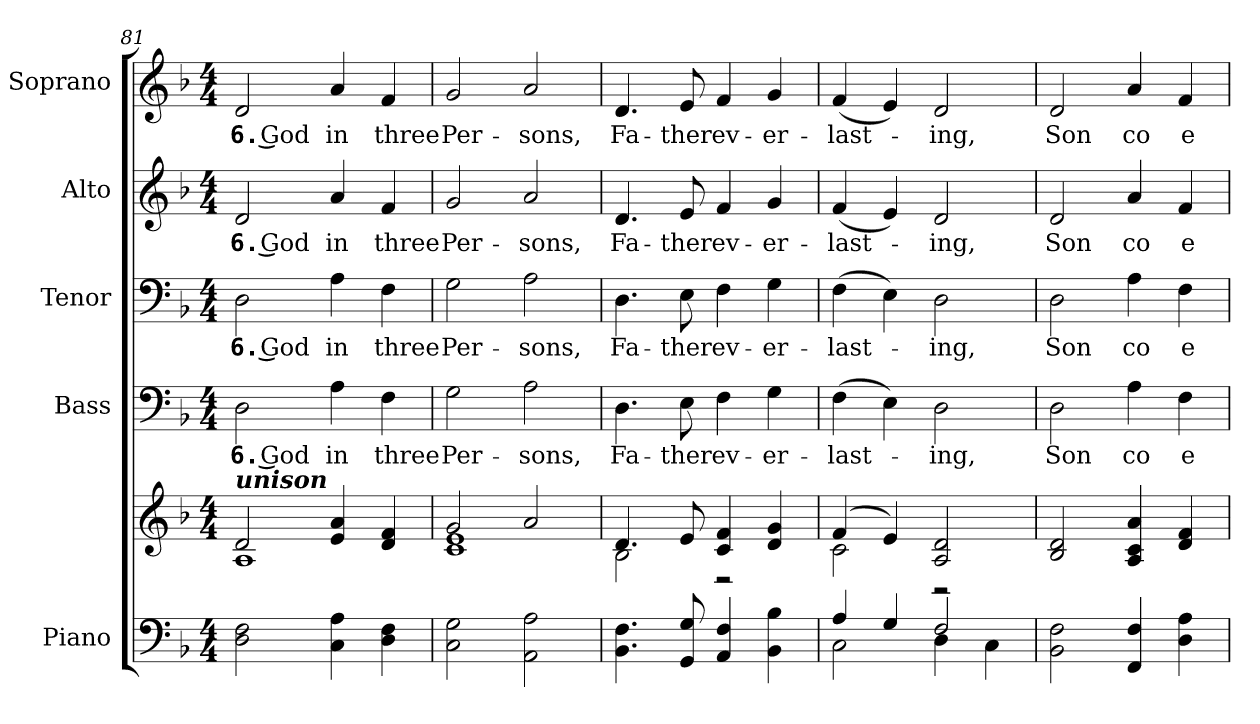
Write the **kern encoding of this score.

**kern	**kern	**kern	**text	**kern	**text	**kern	**text	**kern	**text
*part5	*part5	*part4	*part4	*part3	*part3	*part2	*part2	*part1	*part1
*staff6	*staff5	*staff4	*staff4	*staff3	*staff3	*staff2	*staff2	*staff1	*staff1
*I"Piano	*	*I"Bass	*	*I"Tenor	*	*I"Alto	*	*I"Soprano	*
*I'Pno.	*	*I'B.	*	*I'T.	*	*I'A.	*	*I'S.	*
*clefF4	*clefG2	*clefF4	*	*clefF4	*	*clefG2	*	*clefG2	*
*k[b-]	*k[b-]	*k[b-]	*	*k[b-]	*	*k[b-]	*	*k[b-]	*
*F:	*F:	*F:	*	*F:	*	*F:	*	*F:	*
*M4/4	*M4/4	*M4/4	*	*M4/4	*	*M4/4	*	*M4/4	*
=81	=81	=81	=81	=81	=81	=81	=81	=81	=81
*	*^	*	*	*	*	*	*	*	*
!	!	!	!	!LO:LY:b:color=#000000	!	!	!	!	!	!
!	!	!	!	!	!	!LO:LY:b:color=#000000	!	!	!	!
!	!	!	!	!	!	!	!	!LO:LY:b:color=#000000	!	!
!	!LO:TX:a:Bi:t=unison	!	!	!	!	!	!	!	!	!
!	!	!	!	!	!	!	!	!	!	!LO:LY:b:color=#000000
2Di\ 2Fi	2di/	1Ai	2Di\	6. God	2Di\	6. God	2di/	6. God	2di/	6. God
!	!	!	!	!LO:LY:b:color=#000000	!	!	!	!	!	!
!	!	!	!	!	!	!LO:LY:b:color=#000000	!	!	!	!
!	!	!	!	!	!	!	!	!LO:LY:b:color=#000000	!	!
!	!	!	!	!	!	!	!	!	!	!LO:LY:b:color=#000000
4Ci\ 4Ai	4ei/ 4ai	.	4Ai\	in	4Ai\	in	4ai/	in	4ai/	in
!	!	!	!	!LO:LY:b:color=#000000	!	!	!	!	!	!
!	!	!	!	!	!	!LO:LY:b:color=#000000	!	!	!	!
!	!	!	!	!	!	!	!	!LO:LY:b:color=#000000	!	!
!	!	!	!	!	!	!	!	!	!	!LO:LY:b:color=#000000
4Di\ 4Fi	4di/ 4fi	.	4Fi\	three	4Fi\	three	4fi/	three	4fi/	three
=82	=82	=82	=82	=82	=82	=82	=82	=82	=82	=82
!	!	!	!	!LO:LY:b:color=#000000	!	!	!	!	!	!
!	!	!	!	!	!	!LO:LY:b:color=#000000	!	!	!	!
!	!	!	!	!	!	!	!	!LO:LY:b:color=#000000	!	!
!	!	!	!	!	!	!	!	!	!	!LO:LY:b:color=#000000
2Ci\ 2Gi	2gi/	1ci 1ei	2Gi\	Per-	2Gi\	Per-	2gi/	Per-	2gi/	Per-
!	!	!	!	!LO:LY:b:color=#000000	!	!	!	!	!	!
!	!	!	!	!	!	!LO:LY:b:color=#000000	!	!	!	!
!	!	!	!	!	!	!	!	!LO:LY:b:color=#000000	!	!
!	!	!	!	!	!	!	!	!	!	!LO:LY:b:color=#000000
2AAi\ 2Ai	2ai/	.	2Ai\	-sons,	2Ai\	-sons,	2ai/	-sons,	2ai/	-sons,
=83	=83	=83	=83	=83	=83	=83	=83	=83	=83	=83
!	!	!	!	!LO:LY:b:color=#000000	!	!	!	!	!	!
!	!	!	!	!	!	!LO:LY:b:color=#000000	!	!	!	!
!	!	!	!	!	!	!	!	!LO:LY:b:color=#000000	!	!
!	!	!	!	!	!	!	!	!	!	!LO:LY:b:color=#000000
4.BB-i\ 4.Fi	4.di/	2B-i\	4.Di\	Fa-	4.Di\	Fa-	4.di/	Fa-	4.di/	Fa-
!	!	!	!	!LO:LY:b:color=#000000	!	!	!	!	!	!
!	!	!	!	!	!	!LO:LY:b:color=#000000	!	!	!	!
!	!	!	!	!	!	!	!	!LO:LY:b:color=#000000	!	!
!	!	!	!	!	!	!	!	!	!	!LO:LY:b:color=#000000
8GGi/ 8Gi	8ei/	.	8Ei\	-ther	8Ei\	-ther	8ei/	-ther	8ei/	-ther
!	!	!	!	!LO:LY:b:color=#000000	!	!	!	!	!	!
!	!	!	!	!	!	!LO:LY:b:color=#000000	!	!	!	!
!	!	!	!	!	!	!	!	!LO:LY:b:color=#000000	!	!
!	!	!	!	!	!	!	!	!	!	!LO:LY:b:color=#000000
4AAi/ 4Fi	4ci/ 4fi	2r	4Fi\	ev-	4Fi\	ev-	4fi/	ev-	4fi/	ev-
!	!	!	!	!LO:LY:b:color=#000000	!	!	!	!	!	!
!	!	!	!	!	!	!LO:LY:b:color=#000000	!	!	!	!
!	!	!	!	!	!	!	!	!LO:LY:b:color=#000000	!	!
!	!	!	!	!	!	!	!	!	!	!LO:LY:b:color=#000000
4BB-i\ 4B-i	4di/ 4gi	.	4Gi\	-er-	4Gi\	-er-	4gi/	-er-	4gi/	-er-
=84	=84	=84	=84	=84	=84	=84	=84	=84	=84	=84
*^	*	*	*	*	*	*	*	*	*	*
!	!	!	!	!	!LO:LY:b:color=#000000	!	!	!	!	!	!
!	!	!	!	!	!	!	!LO:LY:b:color=#000000	!	!	!	!
!	!	!	!	!	!	!	!	!	!LO:LY:b:color=#000000	!	!
!	!	!	!	!	!	!	!	!	!	!	!LO:LY:b:color=#000000
4Ai/	2Ci\	(4fi/	2ci\	(4Fi\	-last-	(4Fi\	-last-	(4fi/	-last-	(4fi/	-last-
4Gi/	.	4ei/)	.	4Ei\)	.	4Ei\)	.	4ei/)	.	4ei/)	.
!	!	!	!	!	!LO:LY:b:color=#000000	!	!	!	!	!	!
!	!	!	!	!	!	!	!LO:LY:b:color=#000000	!	!	!	!
!	!	!	!	!	!	!	!	!	!LO:LY:b:color=#000000	!	!
!	!	!	!	!	!	!	!	!	!	!	!LO:LY:b:color=#000000
2Fi/	4Di\	2Ai/ 2di	2r	2Di\	-ing,	2Di\	-ing,	2di/	-ing,	2di/	-ing,
.	4Ci\	.	.	.	.	.	.	.	.	.	.
*v	*v	*	*	*	*	*	*	*	*	*	*
*	*v	*v	*	*	*	*	*	*	*	*
!!LO:PB:g=z
=85	=85	=85	=85	=85	=85	=85	=85	=85	=85
*^	*	*	*	*	*	*	*	*	*
!	!	!	!	!LO:LY:b:color=#000000	!	!	!	!	!	!
*v	*v	*	*	*	*	*	*	*	*	*
*^	*	*	*	*	*	*	*	*	*
!	!	!	!	!	!	!LO:LY:b:color=#000000	!	!	!	!
*v	*v	*	*	*	*	*	*	*	*	*
*^	*	*	*	*	*	*	*	*	*
!	!	!	!	!	!	!	!	!LO:LY:b:color=#000000	!	!
*v	*v	*	*	*	*	*	*	*	*	*
*^	*	*	*	*	*	*	*	*	*
!	!	!	!	!	!	!	!	!	!	!LO:LY:b:color=#000000
*v	*v	*	*	*	*	*	*	*	*	*
2BB-i\ 2Fi	2B-i/ 2di	2Di\	Son	2Di\	Son	2di/	Son	2di/	Son
!	!	!	!LO:LY:b:color=#000000	!	!	!	!	!	!
!	!	!	!	!	!LO:LY:b:color=#000000	!	!	!	!
!	!	!	!	!	!	!	!LO:LY:b:color=#000000	!	!
!	!	!	!	!	!	!	!	!	!LO:LY:b:color=#000000
4FFi/ 4Fi	4Ai/ 4ci 4ai	4Ai\	co	4Ai\	co	4ai/	co	4ai/	co
!	!	!	!LO:LY:b:color=#000000	!	!	!	!	!	!
!	!	!	!	!	!LO:LY:b:color=#000000	!	!	!	!
!	!	!	!	!	!	!	!LO:LY:b:color=#000000	!	!
!	!	!	!	!	!	!	!	!	!LO:LY:b:color=#000000
4Di\ 4Ai	4di/ 4fi	4Fi\	e-	4Fi\	e-	4fi/	e-	4fi/	e-
=	=	=	=	=	=	=	=	=	=
*-	*-	*-	*-	*-	*-	*-	*-	*-	*-
